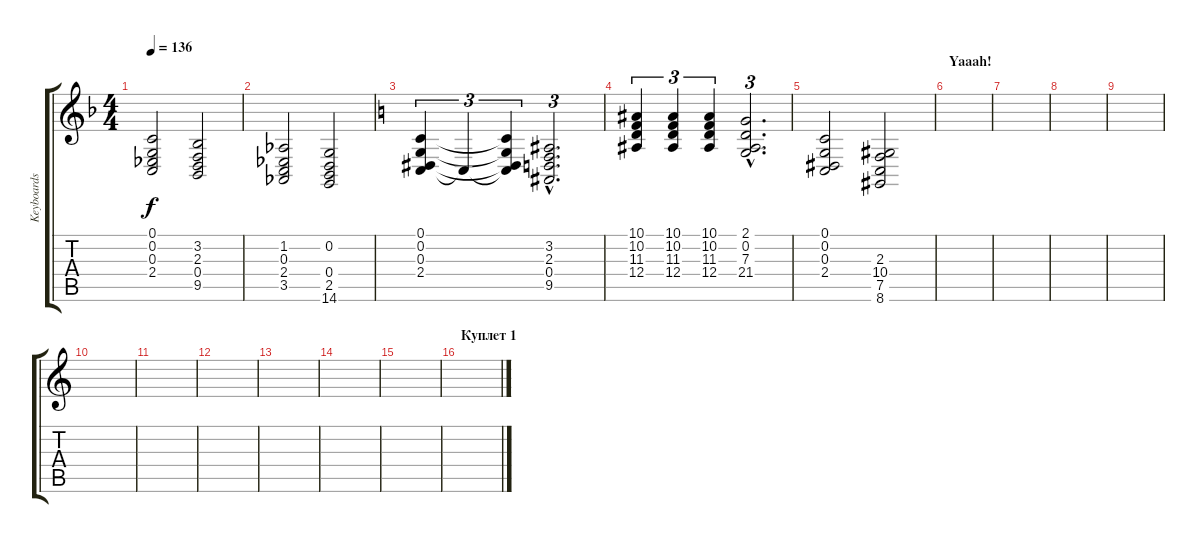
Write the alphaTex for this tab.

\track ("Keyboards" "Keyboards") {instrument choiraahs}
\staff {score tabs}
\tuning (C4 G3 Eb3 Bb2 F2 C2) {hide}
\ts (4 4)
\tempo 136
\clef g2
\ks dminor
(0.1 0.2 0.3 2.4).2{dy f instrument choiraahs} (3.2 2.3 0.4 9.5).2 |
(1.2 0.3 2.4 3.5).2 (0.2 0.4 2.5 14.6).2 |
\ks c
(0.1 0.2 0.3 2.4).4{tu (3 2)} 2.4{t}.4{tu (3 2)} (0.1{t} 0.2{t} 0.3{t} 2.4{t}).4{tu (3 2)} (3.2{hac} 2.3{hac} 0.4{hac} 9.5{hac}).2{d tu (3 2)} |
(10.1 10.2 11.3 12.4).4{tu (3 2)} (10.1 10.2 11.3 12.4).4{tu (3 2)} (10.1 10.2 11.3 12.4).4{tu (3 2)} (2.1{hac} 0.2{hac} 7.3{hac} 21.4{hac}).2{d tu (3 2)} |
(0.1 0.2 0.3 2.4).2 (2.3 10.4 7.5 8.6).2 |
\section ("" "Yaaah!")
|
|
|
|
|
|
|
|
|
|
\section ("" "Куплет 1")
